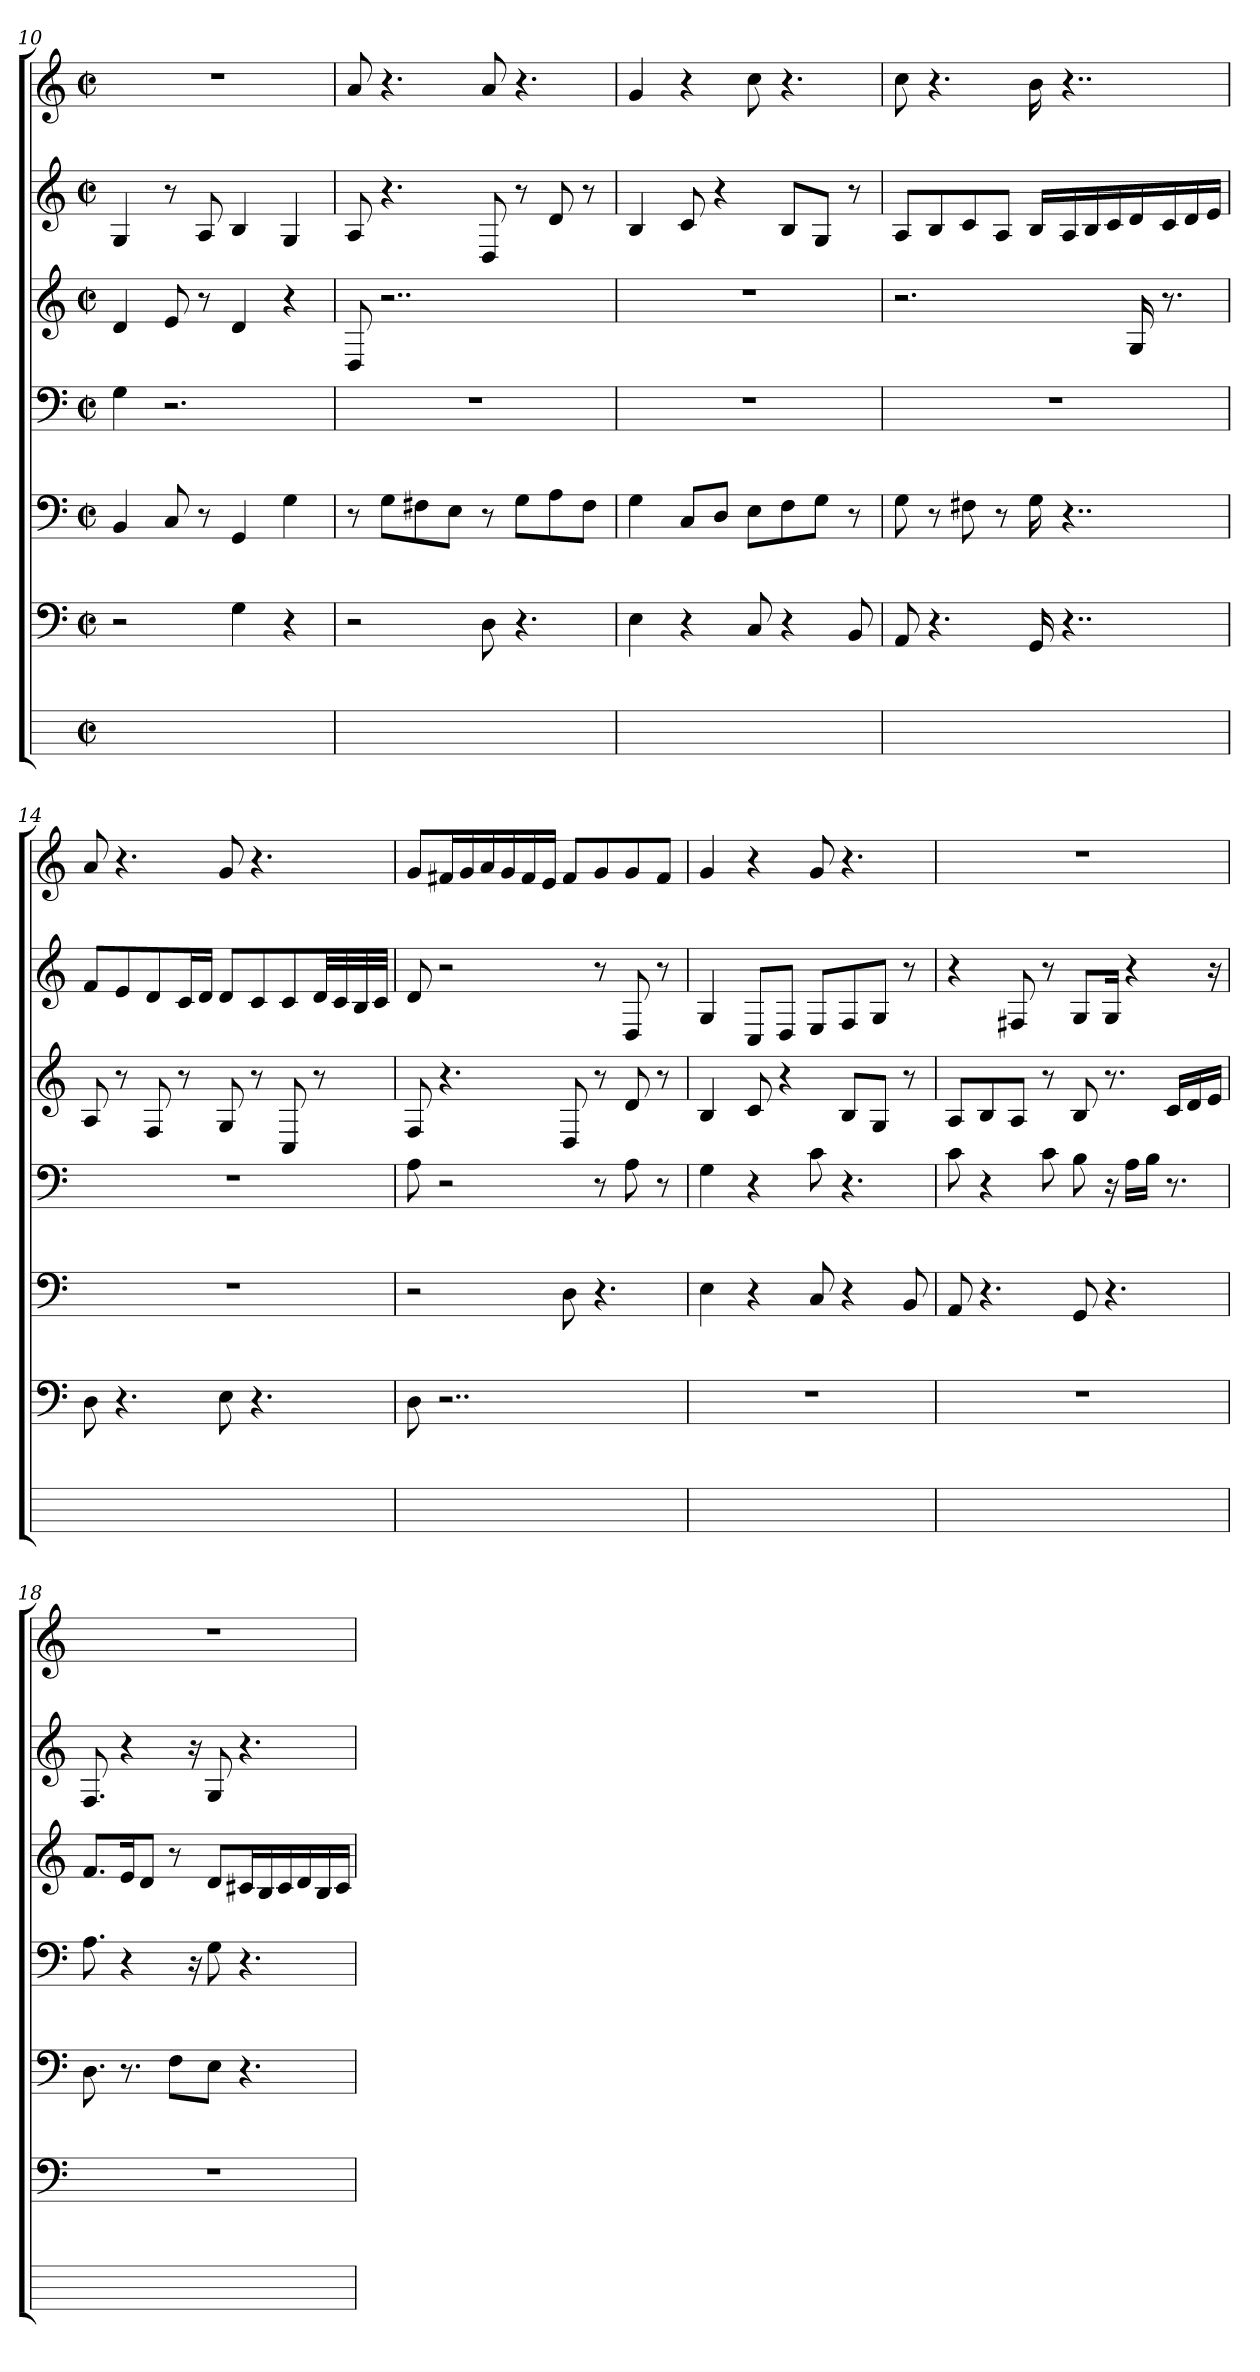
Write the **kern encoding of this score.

**kern	**kern	**kern	**kern	**kern	**kern	**kern
*part7	*part6	*part5	*part4	*part3	*part2	*part1
*staff7	*staff6	*staff5	*staff4	*staff3	*staff2	*staff1
*	*clefF4	*clefF4	*clefF4	*clefG2	*clefG2	*clefG2
*	*k[]	*k[]	*k[]	*k[]	*k[]	*k[]
*	*C:	*C:	*C:	*C:	*C:	*C:
*M2/2	*M2/2	*M2/2	*M2/2	*M2/2	*M2/2	*M2/2
*met(c|)	*met(c|)	*met(c|)	*met(c|)	*met(c|)	*met(c|)	*met(c|)
=10	=10	=10	=10	=10	=10	=10
1ryy	2r	4BB	4G	4d	4G	1r
.	.	8C	2.r	8e	8r	.
.	.	8r	.	8r	8A	.
.	4Gi	4GG	.	4d	4B	.
.	4r	4G	.	4r	4G	.
=11	=11	=11	=11	=11	=11	=11
1ryy	2r	8r	1r	8D	8A	8a
.	.	8GjL	.	2..r	4.r	4.r
.	.	8F#XZ	.	.	.	.
.	.	8EJ	.	.	.	.
.	8D	8r	.	.	8D	8ai
.	4.r	8GL	.	.	8r	4.r
.	.	8A	.	.	8d	.
.	.	8F#ZJ	.	.	8r	.
=12	=12	=12	=12	=12	=12	=12
1ryy	4E	4G	1r	1r	4B	4g
.	4r	8CL	.	.	8c	4r
.	.	8DJ	.	.	4r	.
.	8C	8EL	.	.	.	8cc
.	4r	8F	.	.	8BL	4.r
.	.	8GJ	.	.	8GJ	.
.	8BB	8r	.	.	8r	.
=13	=13	=13	=13	=13	=13	=13
1ryy	8AA	8Gi	1r	2.r	8AL	8cci
.	4.r	8r	.	.	8B	4.r
.	.	8F#X	.	.	8c	.
.	.	8r	.	.	8AJ	.
.	16GG	16G	.	.	16BLL	16b
.	4..r	4..r	.	.	16Aj	4..r
.	.	.	.	.	16Bi	.
.	.	.	.	.	16cj	.
.	.	.	.	16G	16d	.
.	.	.	.	8.r	16cj	.
.	.	.	.	.	16di	.
.	.	.	.	.	16ejJJ	.
=14	=14	=14	=14	=14	=14	=14
1ryy	8D	1r	1r	8A	8fL	8a
.	4.r	.	.	8r	8ej	4.r
.	.	.	.	8F	8d	.
.	.	.	.	8r	16cjL	.
.	.	.	.	.	16djJJ	.
.	8E	.	.	8G	8diL	8g
.	4.r	.	.	8r	8c	4.r
.	.	.	.	8C	8c	.
.	.	.	.	8r	32dVLL	.
.	.	.	.	.	32cj	.
.	.	.	.	.	32Bj	.
.	.	.	.	.	32cjJJJ	.
=15	=15	=15	=15	=15	=15	=15
1ryy	8D	2r	8A	8F	8d	8giL
.	2..r	.	2r	4.r	2r	16f#XjL
.	.	.	.	.	.	16gj
.	.	.	.	.	.	16aV
.	.	.	.	.	.	16gj
.	.	.	.	.	.	16f#i
.	.	.	.	.	.	16ejJJ
.	.	8D	.	8D	.	8f#L
.	.	4.r	8r	8r	8r	8gj
.	.	.	8Ai	8d	8D	8gV
.	.	.	8r	8r	8r	8f#jJ
=16	=16	=16	=16	=16	=16	=16
1ryy	1r	4E	4G	4B	4G	4g
.	.	4r	4r	8c	8CL	4r
.	.	.	.	4r	8DJ	.
.	.	8C	8c	.	8EL	8gi
.	.	4r	4.r	8BL	8F	4.r
.	.	.	.	8GJ	8GJ	.
.	.	8BB	.	8r	8r	.
=17	=17	=17	=17	=17	=17	=17
1ryy	1r	8AA	8ci	8AL	4r	1r
.	.	4.r	4r	8B	.	.
.	.	.	.	8AVJ	8F#XZ	.
.	.	.	8ci	8r	8r	.
.	.	8GG	8B	8B	8GL	.
.	.	4.r	16r	8.r	16GiJk	.
.	.	.	16AjLL	.	4r	.
.	.	.	16BiJJ	.	.	.
.	.	.	8.r	16cjLL	.	.
.	.	.	.	16di	.	.
.	.	.	.	16ejJJ	16r	.
=18	=18	=18	=18	=18	=18	=18
1ryy	1r	8.D	8.A	8.fL	8.F	1r
.	.	8.r	4r	16ejk	4r	.
.	.	.	.	8dJ	.	.
.	.	8FjL	.	8r	.	.
.	.	.	16r	.	16r	.
.	.	8EJ	8G	8diL	8G	.
.	.	4.r	4.r	16c#XZL	4.r	.
.	.	.	.	16Bj	.	.
.	.	.	.	16c#Z	.	.
.	.	.	.	16dj	.	.
.	.	.	.	16B	.	.
.	.	.	.	16c#jJJ	.	.
=	=	=	=	=	=	=
*-	*-	*-	*-	*-	*-	*-
